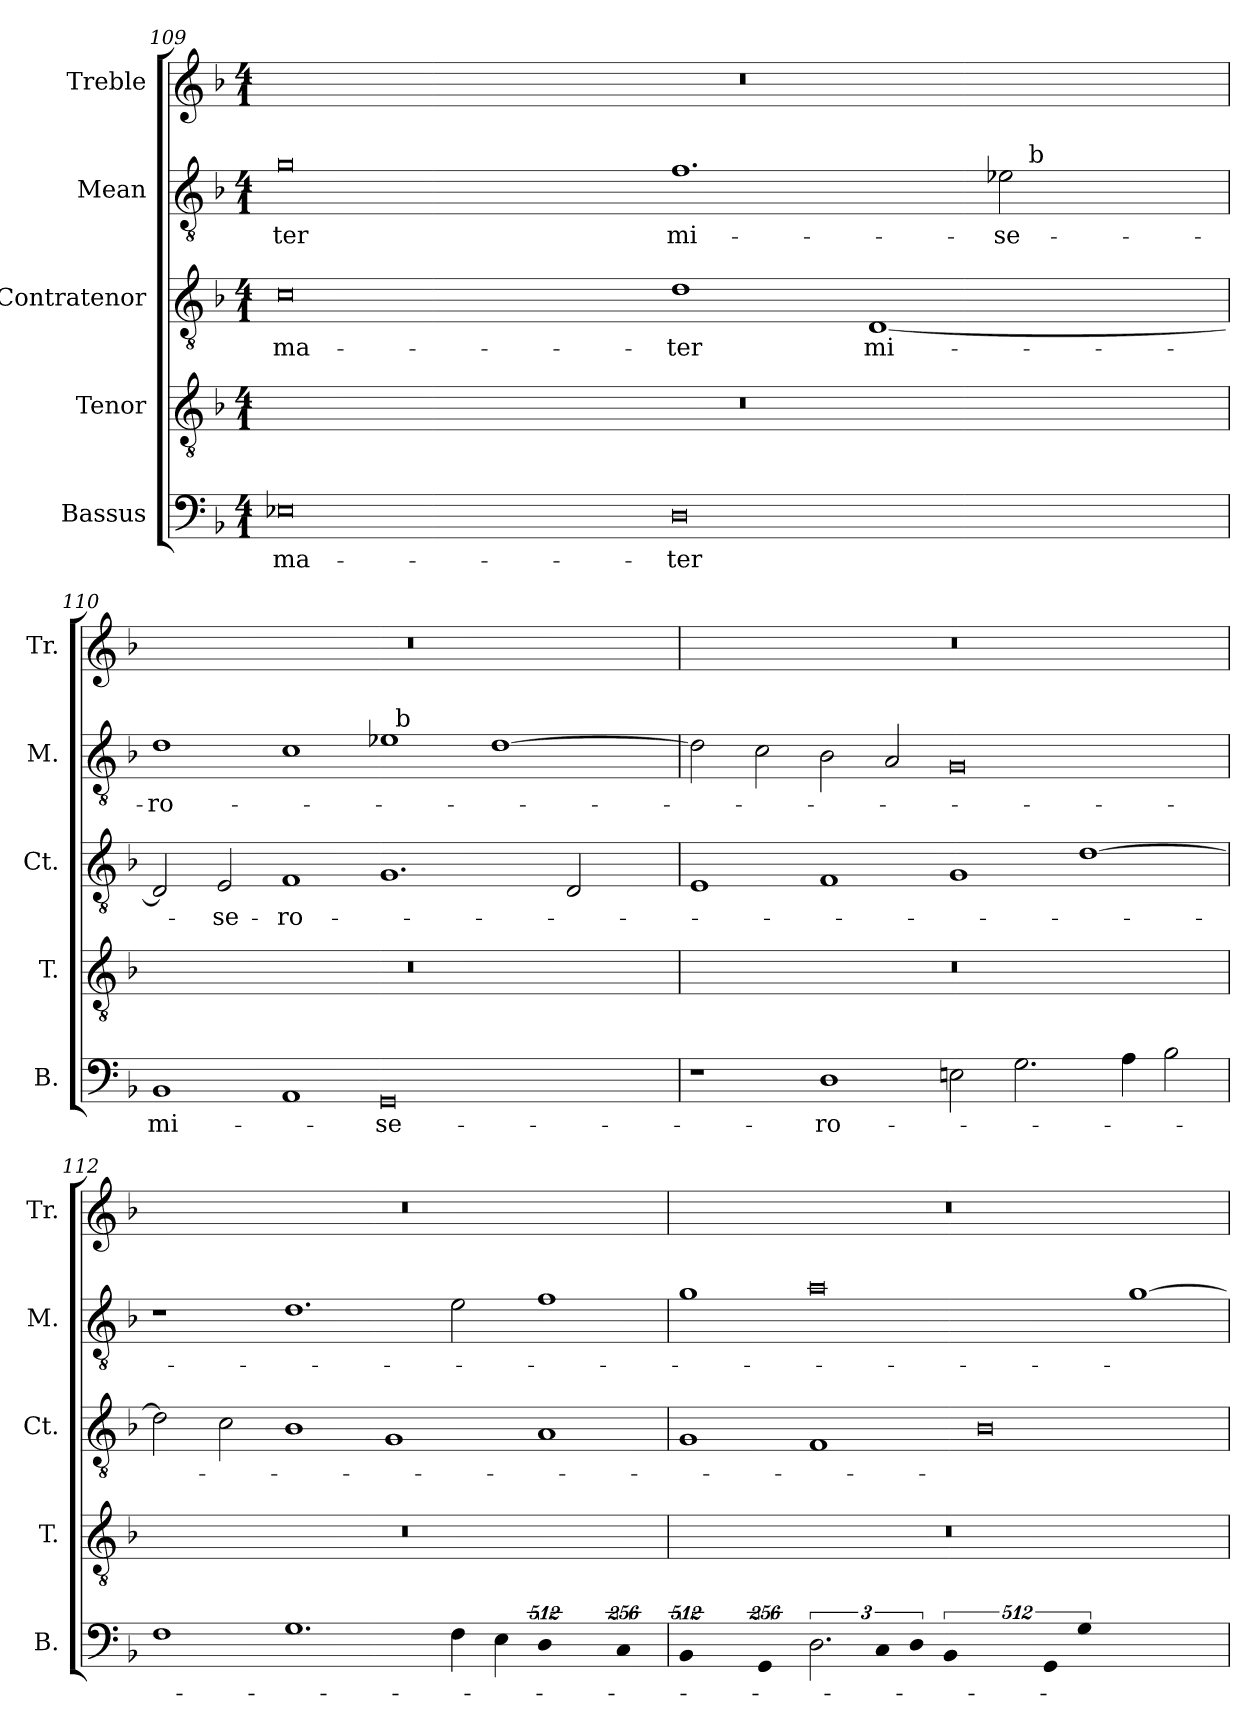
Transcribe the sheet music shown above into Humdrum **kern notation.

**kern	**text	**kern	**kern	**text	**kern	**text	**kern
*part5	*part5	*part4	*part3	*part3	*part2	*part2	*part1
*staff5	*staff5	*staff4	*staff3	*staff3	*staff2	*staff2	*staff1
*I"Bassus	*	*I"Tenor	*I"Contratenor	*	*I"Mean	*	*I"Treble
*I'B.	*	*I'T.	*I'Ct.	*	*I'M.	*	*I'Tr.
*clefF4	*	*clefGv2	*clefGv2	*	*clefGv2	*	*clefG2
*	*	*ITrd7c12	*ITrd7c12	*	*ITrd7c12	*	*
*k[b-]	*	*k[b-]	*k[b-]	*	*k[b-]	*	*k[b-]
*F:	*	*F:	*F:	*	*F:	*	*F:
*M4/1	*	*M4/1	*M4/1	*	*M4/1	*	*M4/1
=109	=109	=109	=109	=109	=109	=109	=109
!	!LO:LY:b:color=#000000	!LO:N:vis=1	!	!	!	!	!
!	!	!	!	!LO:LY:b:color=#000000	!	!	!
!	!	!	!	!	!	!LO:LY:b:color=#000000	!LO:N:vis=1
*	*	*	*	*	*^	*	*
0E-Xi	ma-	00r	0Ci	ma-	0Gi	1ryy	-ter	00r
.	.	.	.	.	.	1ryy	.	.
!	!LO:LY:b:color=#000000	!	!	!	!	!	!	!
!	!	!	!	!LO:LY:b:color=#000000	!	!	!	!
!	!	!	!	!	!	!	!LO:LY:b:color=#000000	!
0Di	-ter	.	1Di	-ter	1.Fi	1ryy	mi-	.
!	!	!	!	!LO:LY:b:color=#000000	!	!	!	!
.	.	.	[<1DDi	mi-	.	2ryy	.	.
!	!	!	!	!	!	!	!LO:LY:b:color=#000000	!
.	.	.	.	.	2E-i\	32ryy	-se-	.
.	.	.	.	.	.	256ryy	.	.
!	!	!	!	!	!	!LO:TX:a:t=b	!	!
.	.	.	.	.	.	4ryy	.	.
.	.	.	.	.	.	8ryy	.	.
.	.	.	.	.	.	16ryy	.	.
.	.	.	.	.	.	64..ryy	.	.
=110`	=110`	=110`	=110`	=110`	=110`	=110`	=110`	=110`
!	!LO:LY:b:color=#000000	!LO:N:vis=1	!	!	!	!	!	!
!	!	!	!	!	!	!	!LO:LY:b:color=#000000	!LO:N:vis=1
1BB-i	mi-	00r	2DDi/]	.	1Di	1ryy	-ro-	00r
!	!	!	!	!LO:LY:b:color=#000000	!	!	!	!
.	.	.	2EEi/	-se-	.	.	.	.
!	!	!	!	!LO:LY:b:color=#000000	!	!	!	!
1AAi	.	.	1FFi	-ro-	1Ci	1ryy	.	.
!	!LO:LY:b:color=#000000	!	!	!	!	!	!	!
0GGi	-se-	.	1.GGi	.	1E-i	32ryy	.	.
.	.	.	.	.	.	256ryy	.	.
!	!	!	!	!	!	!LO:TX:a:t=b	!	!
.	.	.	.	.	.	1ryy	.	.
.	.	.	.	.	[>1Di	.	.	.
.	.	.	.	.	.	2ryy	.	.
.	.	.	2DDi/	.	.	.	.	.
.	.	.	.	.	.	4ryy	.	.
.	.	.	.	.	.	8ryy	.	.
.	.	.	.	.	.	16ryy	.	.
.	.	.	.	.	.	64..ryy	.	.
!!LO:LB:g=z
=111`	=111`	=111`	=111`	=111`	=111`	=111`	=111`	=111`
!	!	!LO:N:vis=1	!	!	!	!	!	!LO:N:vis=1
*	*	*	*	*	*v	*v	*	*
1r	.	00r	1EEi	.	2Di\]	.	00r
.	.	.	.	.	2Ci\	.	.
!	!LO:LY:b:color=#000000	!	!	!	!	!	!
1Di	-ro-	.	1FFi	.	2BB-i\	.	.
.	.	.	.	.	2AAi/	.	.
2Eni\	.	.	1GGi	.	0GGi	.	.
2.Gi\	.	.	.	.	.	.	.
.	.	.	[>1Di	.	.	.	.
4Ai\	.	.	.	.	.	.	.
2B-i\	.	.	.	.	.	.	.
=112`	=112`	=112`	=112`	=112`	=112`	=112`	=112`
!	!	!LO:N:vis=1	!	!	!	!	!LO:N:vis=1
1Fi	.	00r	2Di\]	.	1r	.	00r
.	.	.	2Ci\	.	.	.	.
1.Gi	.	.	1BB-i	.	1.Di	.	.
.	.	.	1GGi	.	.	.	.
4Fi\	.	.	.	.	2Ei\	.	.
4Ei\	.	.	.	.	.	.	.
!LO:N:vis=1	!	!	!	!	!	!	!
512%341Di	.	.	1AAi	.	1Fi	.	.
!LO:N:vis=2	!	!	!	!	!	!	!
512%171Ci/	.	.	.	.	.	.	.
=113`	=113`	=113`	=113`	=113`	=113`	=113`	=113`
!LO:N:vis=1	!	!LO:N:vis=1	!	!	!	!	!LO:N:vis=1
512%341BB-i	.	00r	1GGi	.	1Gi	.	00r
!LO:N:vis=2	!	!	!	!	!	!	!
512%171GGi/	.	.	.	.	.	.	.
3.Di\	.	.	1FFi	.	0Ai	.	.
!LO:N:vis=4	!	!	!	!	!	!	!
512%85Ci/	.	.	.	.	.	.	.
!LO:N:vis=2	!	!	!	!	!	!	!
512%171Di\	.	.	.	.	.	.	.
!LO:N:vis=1	!	!	!	!	!	!	!
512%341BB-i	.	.	0BB-i	.	.	.	.
!LO:N:vis=1	!	!	!	!	!	!	!
1024%683GGi	.	.	.	.	.	.	.
.	.	.	.	.	[>1Gi	.	.
!LO:N:vis=1	!	!	!	!	!	!	!
1024%683Gi	.	.	.	.	.	.	.
=`	=`	=`	=`	=`	=`	=`	=`
*-	*-	*-	*-	*-	*-	*-	*-
